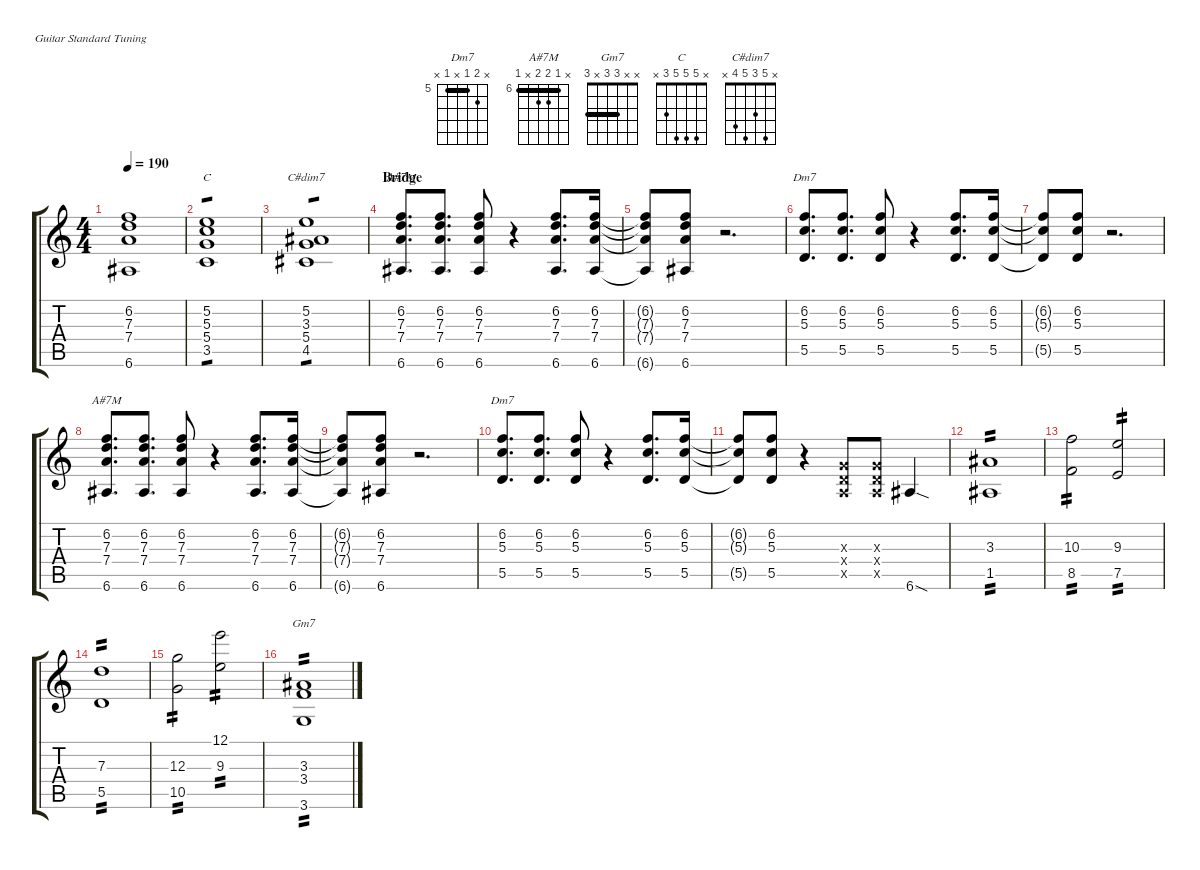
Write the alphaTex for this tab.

\defaultSystemsLayout 4
\hideDynamics
\bracketExtendMode groupsimilarinstruments
\singleTrackTrackNamePolicy hidden
\track ("Rhythm" "S-Gt") {defaultSystemsLayout 4 instrument acousticguitarsteel}
\staff {score tabs}
\tuning (E4 B3 G3 D3 A2 E2)
\chord ("Dm7" x 6 5 x 5 x) {firstfret 5 showfingering false barre 5}
\chord ("A#7M" x 6 7 7 x 6) {firstfret 6 showfingering false barre 6}
\chord ("Gm7" x x 3 3 x 3) {showfingering false barre (3 3)}
\chord ("C" x 5 5 5 3 x) {showfingering false}
\chord ("C#dim7" x 5 3 5 4 x) {showfingering false}
\ts (4 4)
\tempo 190
\clef g2
\ks c
(6.6{t acc #} 7.4{t} 7.3{t} 6.2{t}).1{dy mf beam Up} |
(3.5 5.3 5.2 5.4).1{ch "C" tp 1 beam Up} |
(4.5{acc #} 3.3{acc #} 5.2 5.4).1{ch "C#dim7" tp 1 beam Up} |
\section ("" "Bridge")
(7.4 7.3 6.6{acc #} 6.2).8{d ch "A#7M" beam Up} (7.3 7.4 6.6{acc #} 6.2).8{d beam Up} (7.3 7.4 6.6{acc #} 6.2).8{beam Up} r.4{beam Down} (7.4 7.3 6.6{acc #} 6.2).8{d beam Up} (7.3 7.4 6.6{acc #} 6.2).16{beam Up} |
(7.4{t} 7.3{t} 6.2{t} 6.6{t acc #}).8{beam Up} (7.3 7.4 6.6{acc #} 6.2).8{beam Up} r.2{d beam Down} |
(5.3 6.2 5.5).8{d ch "Dm7" beam Up} (5.3 6.2 5.5).8{d beam Up} (5.3 6.2 5.5).8{beam Up} r.4{beam Down} (5.3 6.2 5.5).8{d beam Up} (5.3 6.2 5.5).16{beam Up} |
(5.3{t} 6.2{t} 5.5{t}).8{beam Up} (5.3 6.2 5.5).8{beam Up} r.2{d beam Down} |
(7.4 7.3 6.6{acc #} 6.2).8{d ch "A#7M" beam Up} (7.3 7.4 6.6{acc #} 6.2).8{d beam Up} (7.3 7.4 6.6{acc #} 6.2).8{beam Up} r.4{beam Down} (7.4 7.3 6.6{acc #} 6.2).8{d beam Up} (7.3 7.4 6.6{acc #} 6.2).16{beam Up} |
(7.4{t} 7.3{t} 6.2{t} 6.6{t acc #}).8{beam Up} (7.3 7.4 6.6{acc #} 6.2).8{beam Up} r.2{d beam Down} |
(5.3 6.2 5.5).8{d ch "Dm7" beam Up} (5.3 6.2 5.5).8{d beam Up} (5.3 6.2 5.5).8{beam Up} r.4{beam Down} (5.3 6.2 5.5).8{d beam Up} (5.3 6.2 5.5).16{beam Up} |
(5.3{t} 6.2{t} 5.5{t}).8{beam Up} (5.3 6.2 5.5).8{beam Up} r.4{beam Down} (0.5{x} 0.4{x} 0.3{x}).8{beam Up} (0.5{x} 0.4{x} 0.3{x}).8{beam Up} 6.6{sod acc #}.4{beam Up} |
(1.5{acc #} 3.3{acc #}).1{tp 2 beam Up} |
(8.5 10.3).2{tp 2 beam Down} (7.5 9.3).2{tp 2 beam Up} |
(5.5 7.3).1{tp 2 beam Up} |
(10.5 12.3).2{tp 2 beam Down} (9.3 12.1).2{tp 2 beam Down} |
(3.6 3.4 3.3{acc #}).1{ch "Gm7" tp 2 beam Up}
